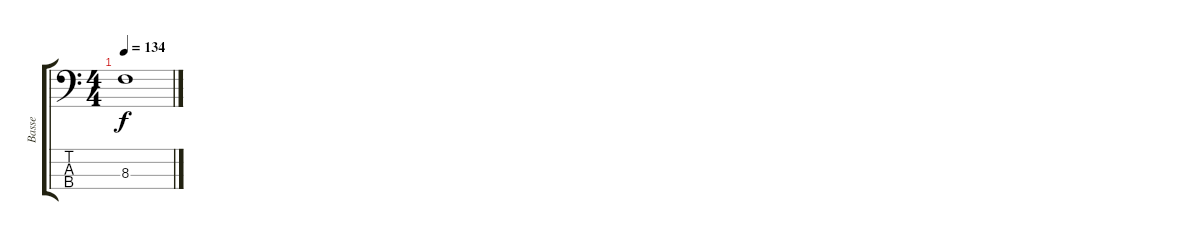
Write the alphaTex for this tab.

\track ("Basse" "Basse") {instrument electricbasspick}
\staff {score tabs}
\tuning (G2 D2 A1 E1) {hide}
\ts (4 4)
\tempo 134
\clef f4
\ks c
8.3{t}.1{dy f}
